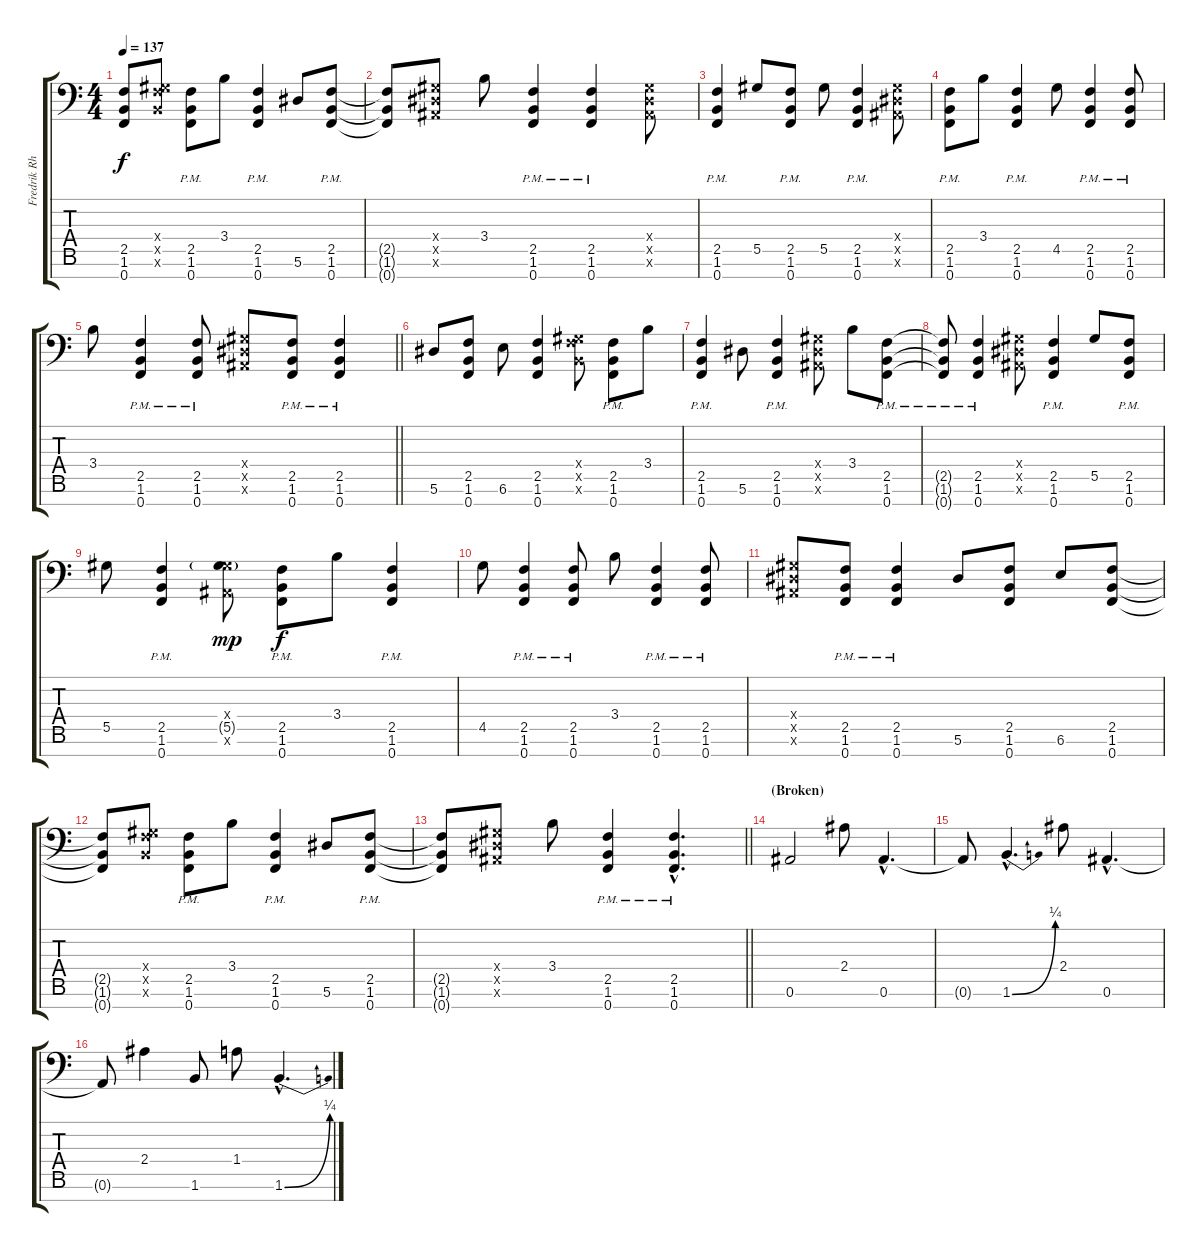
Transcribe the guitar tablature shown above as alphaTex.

\track ("Fredrik Rhythm" "Fredrik Rh") {instrument distortionguitar}
\staff {score tabs}
\tuning (Bb3 Gb3 Db3 Ab2 Eb2 Bb1 F1) {hide}
\ts (4 4)
\tempo 137
\clef f4
\ks c
(2.5{t} 1.6{t} 0.7{t}).8{dy f} (0.4{x} 2.5{x} 1.6{x}).8 (2.5{pm} 1.6{pm} 0.7{pm}).8 3.4.8 (2.5{pm} 1.6{pm} 0.7{pm}).4 5.6.8 (2.5{pm} 1.6{pm} 0.7{pm}).8 |
(2.5{t} 1.6{t} 0.7{t}).8 (0.4{x} 0.5{x} 0.6{x}).8 3.4.8 (2.5{pm} 1.6{pm} 0.7{pm}).4 (2.5{pm} 1.6{pm} 0.7{pm}).4 (0.4{x} 0.5{x} 0.6{x}).8 |
(2.5{pm} 1.6{pm} 0.7{pm}).4 5.5.8 (2.5{pm} 1.6{pm} 0.7{pm}).8 5.5.8 (2.5{pm} 1.6{pm} 0.7{pm}).4 (0.4{x} 0.5{x} 0.6{x}).8 |
(2.5{pm} 1.6{pm} 0.7{pm}).8 3.4.8 (2.5{pm} 1.6{pm} 0.7{pm}).4 4.5.8 (2.5{pm} 1.6{pm} 0.7{pm}).4 (2.5{pm} 1.6{pm} 0.7{pm}).8 |
\barLineRight lightlight
3.4.8 (2.5{pm} 1.6{pm} 0.7{pm}).4 (2.5{pm} 1.6{pm} 0.7{pm}).8 (0.4{x} 0.5{x} 0.6{x}).8 (2.5{pm} 1.6{pm} 0.7{pm}).8 (2.5{pm} 1.6{pm} 0.7{pm}).4 |
5.6.8 (2.5 1.6 0.7).8 6.6.8 (2.5 1.6 0.7).4 (0.4{x} 2.5{x} 1.6{x}).8 (2.5{pm} 1.6{pm} 0.7{pm}).8 3.4.8 |
(2.5{pm} 1.6{pm} 0.7{pm}).4 5.6.8 (2.5{pm} 1.6{pm} 0.7{pm}).4 (0.4{x} 0.5{x} 0.6{x}).8 3.4.8 (2.5{pm} 1.6{pm} 0.7{pm}).8 |
(2.5{pm t} 1.6{pm t} 0.7{pm t}).8 (2.5{pm} 1.6{pm} 0.7{pm}).4 (0.4{x} 0.5{x} 0.6{x}).8 (2.5{pm} 1.6{pm} 0.7{pm}).4 5.5.8 (2.5{pm} 1.6{pm} 0.7{pm}).8 |
5.5.8 (2.5{pm} 1.6{pm} 0.7{pm}).4 (0.4{x} 5.5{g} 0.6{x}).8{dy mp} (2.5{pm} 1.6{pm} 0.7{pm}).8{dy f} 3.4.8 (2.5{pm} 1.6{pm} 0.7{pm}).4 |
4.5.8 (2.5{pm} 1.6{pm} 0.7{pm}).4 (2.5{pm} 1.6{pm} 0.7{pm}).8 3.4.8 (2.5{pm} 1.6{pm} 0.7{pm}).4 (2.5{pm} 1.6{pm} 0.7{pm}).8 |
(0.4{x} 0.5{x} 0.6{x}).8 (2.5{pm} 1.6{pm} 0.7{pm}).8 (2.5{pm} 1.6{pm} 0.7{pm}).4 5.6.8 (2.5 1.6 0.7).8 6.6.8 (2.5 1.6 0.7).8 |
(2.5{t} 1.6{t} 0.7{t}).8 (0.4{x} 2.5{x} 1.6{x}).8 (2.5{pm} 1.6{pm} 0.7{pm}).8 3.4.8 (2.5{pm} 1.6{pm} 0.7{pm}).4 5.6.8 (2.5{pm} 1.6{pm} 0.7{pm}).8 |
\barLineRight lightlight
(2.5{t} 1.6{t} 0.7{t}).8 (0.4{x} 0.5{x} 0.6{x}).8 3.4.8 (2.5{pm} 1.6{pm} 0.7{pm}).4 (2.5{hac pm} 1.6{hac pm} 0.7{hac pm}).4{d} |
\section ("" "(Broken)")
0.6.2 2.4.8 0.6{hac}.4{d} |
0.6{t}.8 1.6{be (bend 0 0 60 1) hac}.4{d} 2.4.8 0.6{hac}.4{d} |
0.6{t}.8 2.4.4 1.6.8 1.4.8 1.6{be (bend 0 0 60 1) hac}.4{d}
